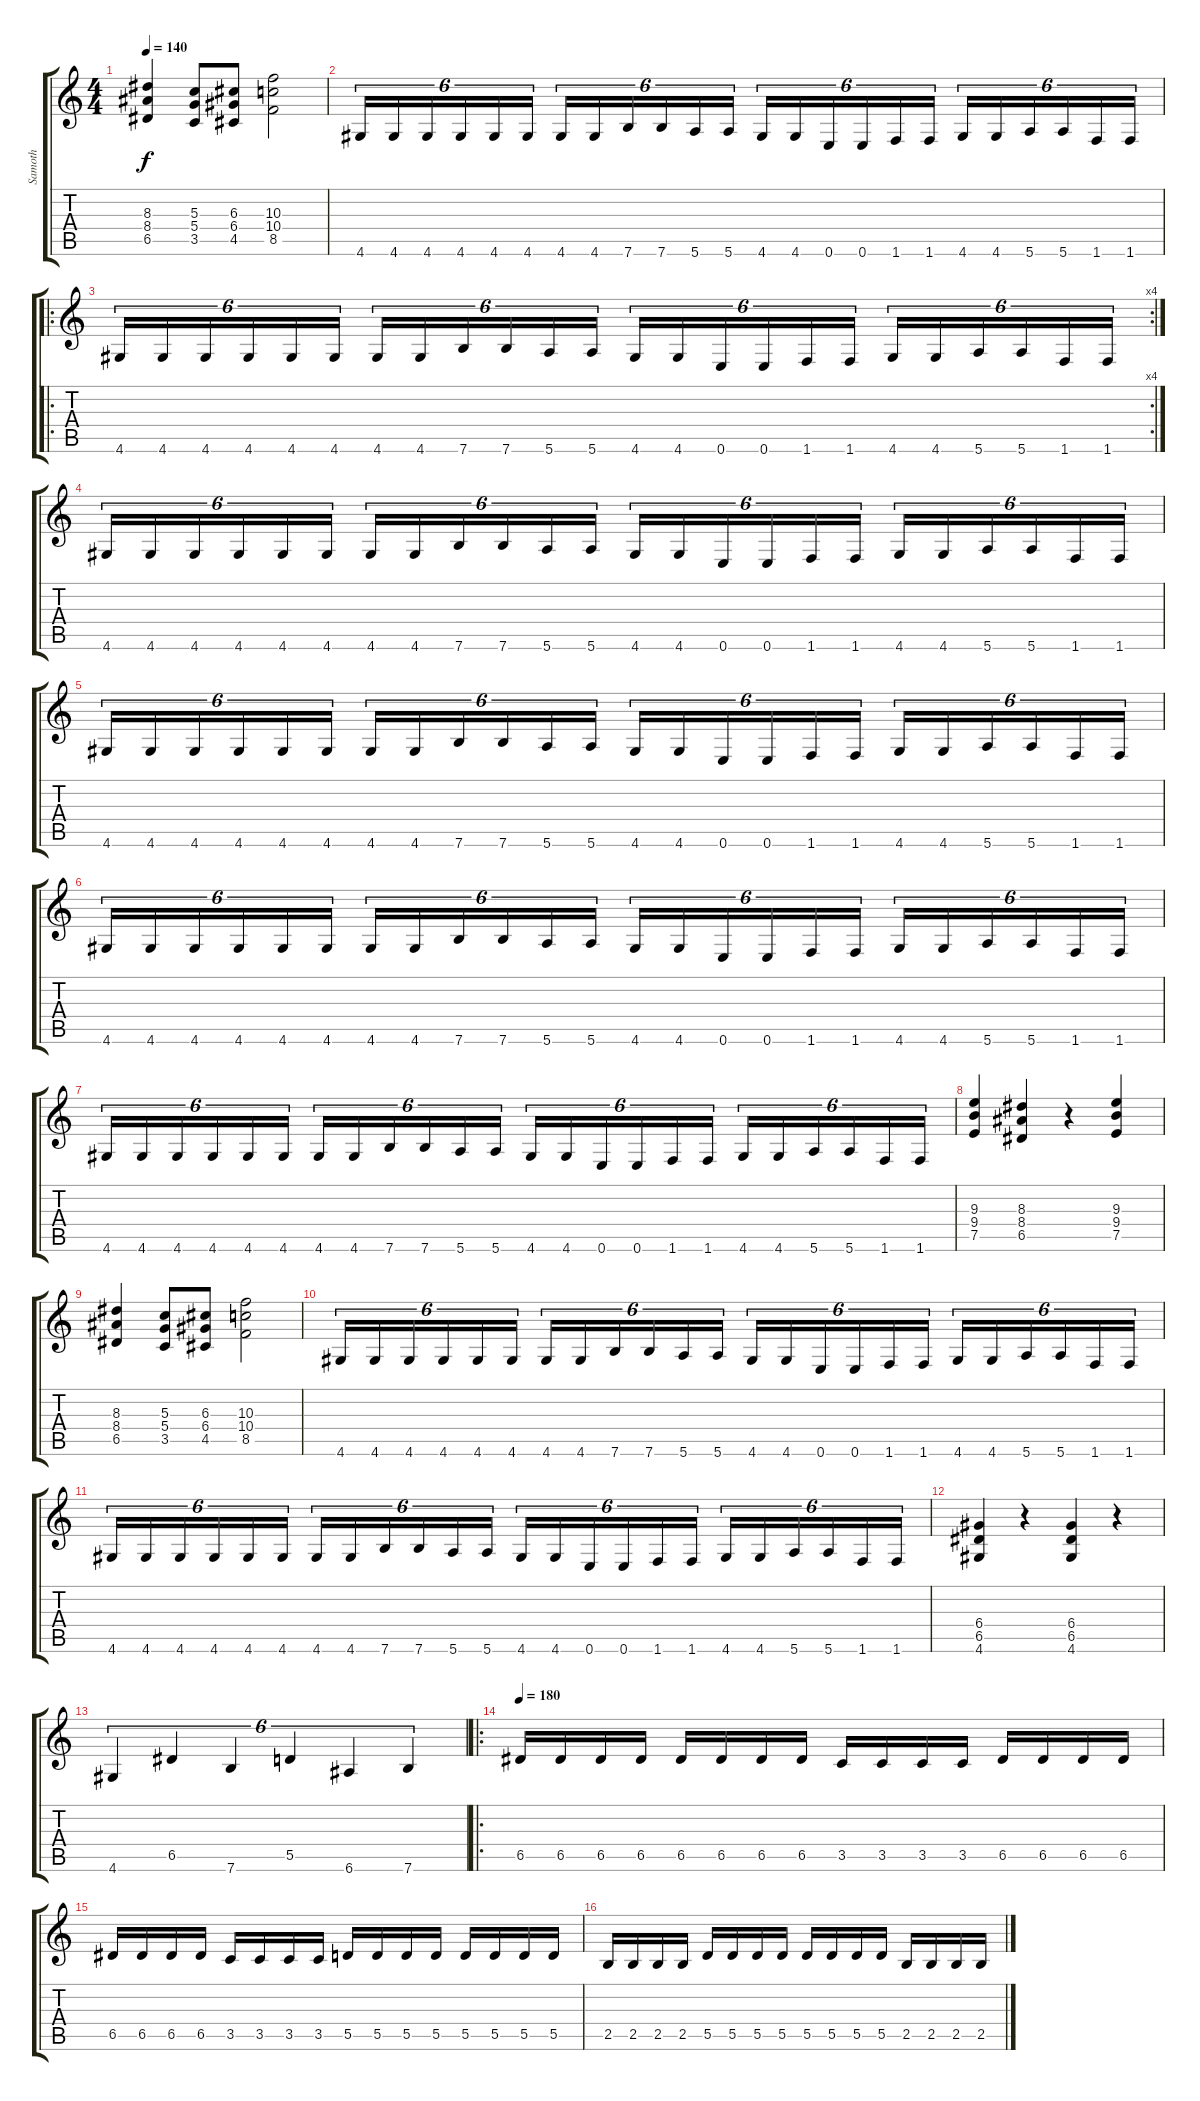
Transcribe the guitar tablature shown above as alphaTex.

\track ("Samoth" "Samoth") {instrument distortionguitar}
\staff {score tabs}
\tuning (E4 B3 G3 D3 A2 E2) {hide}
\ts (4 4)
\tempo 140
\clef g2
\ks c
(8.3 8.4 6.5).4{dy f} (5.3 5.4 3.5).8 (6.3 6.4 4.5).8 (10.3 10.4 8.5).2 |
4.6.16{tu (6 4)} 4.6.16{tu (6 4)} 4.6.16{tu (6 4)} 4.6.16{tu (6 4)} 4.6.16{tu (6 4)} 4.6.16{tu (6 4)} 4.6.16{tu (6 4)} 4.6.16{tu (6 4)} 7.6.16{tu (6 4)} 7.6.16{tu (6 4)} 5.6.16{tu (6 4)} 5.6.16{tu (6 4)} 4.6.16{tu (6 4)} 4.6.16{tu (6 4)} 0.6.16{tu (6 4)} 0.6.16{tu (6 4)} 1.6.16{tu (6 4)} 1.6.16{tu (6 4)} 4.6.16{tu (6 4)} 4.6.16{tu (6 4)} 5.6.16{tu (6 4)} 5.6.16{tu (6 4)} 1.6.16{tu (6 4)} 1.6.16{tu (6 4)} |
\ro
\rc 4
4.6.16{tu (6 4)} 4.6.16{tu (6 4)} 4.6.16{tu (6 4)} 4.6.16{tu (6 4)} 4.6.16{tu (6 4)} 4.6.16{tu (6 4)} 4.6.16{tu (6 4)} 4.6.16{tu (6 4)} 7.6.16{tu (6 4)} 7.6.16{tu (6 4)} 5.6.16{tu (6 4)} 5.6.16{tu (6 4)} 4.6.16{tu (6 4)} 4.6.16{tu (6 4)} 0.6.16{tu (6 4)} 0.6.16{tu (6 4)} 1.6.16{tu (6 4)} 1.6.16{tu (6 4)} 4.6.16{tu (6 4)} 4.6.16{tu (6 4)} 5.6.16{tu (6 4)} 5.6.16{tu (6 4)} 1.6.16{tu (6 4)} 1.6.16{tu (6 4)} |
4.6.16{tu (6 4)} 4.6.16{tu (6 4)} 4.6.16{tu (6 4)} 4.6.16{tu (6 4)} 4.6.16{tu (6 4)} 4.6.16{tu (6 4)} 4.6.16{tu (6 4)} 4.6.16{tu (6 4)} 7.6.16{tu (6 4)} 7.6.16{tu (6 4)} 5.6.16{tu (6 4)} 5.6.16{tu (6 4)} 4.6.16{tu (6 4)} 4.6.16{tu (6 4)} 0.6.16{tu (6 4)} 0.6.16{tu (6 4)} 1.6.16{tu (6 4)} 1.6.16{tu (6 4)} 4.6.16{tu (6 4)} 4.6.16{tu (6 4)} 5.6.16{tu (6 4)} 5.6.16{tu (6 4)} 1.6.16{tu (6 4)} 1.6.16{tu (6 4)} |
4.6.16{tu (6 4)} 4.6.16{tu (6 4)} 4.6.16{tu (6 4)} 4.6.16{tu (6 4)} 4.6.16{tu (6 4)} 4.6.16{tu (6 4)} 4.6.16{tu (6 4)} 4.6.16{tu (6 4)} 7.6.16{tu (6 4)} 7.6.16{tu (6 4)} 5.6.16{tu (6 4)} 5.6.16{tu (6 4)} 4.6.16{tu (6 4)} 4.6.16{tu (6 4)} 0.6.16{tu (6 4)} 0.6.16{tu (6 4)} 1.6.16{tu (6 4)} 1.6.16{tu (6 4)} 4.6.16{tu (6 4)} 4.6.16{tu (6 4)} 5.6.16{tu (6 4)} 5.6.16{tu (6 4)} 1.6.16{tu (6 4)} 1.6.16{tu (6 4)} |
4.6.16{tu (6 4)} 4.6.16{tu (6 4)} 4.6.16{tu (6 4)} 4.6.16{tu (6 4)} 4.6.16{tu (6 4)} 4.6.16{tu (6 4)} 4.6.16{tu (6 4)} 4.6.16{tu (6 4)} 7.6.16{tu (6 4)} 7.6.16{tu (6 4)} 5.6.16{tu (6 4)} 5.6.16{tu (6 4)} 4.6.16{tu (6 4)} 4.6.16{tu (6 4)} 0.6.16{tu (6 4)} 0.6.16{tu (6 4)} 1.6.16{tu (6 4)} 1.6.16{tu (6 4)} 4.6.16{tu (6 4)} 4.6.16{tu (6 4)} 5.6.16{tu (6 4)} 5.6.16{tu (6 4)} 1.6.16{tu (6 4)} 1.6.16{tu (6 4)} |
4.6.16{tu (6 4)} 4.6.16{tu (6 4)} 4.6.16{tu (6 4)} 4.6.16{tu (6 4)} 4.6.16{tu (6 4)} 4.6.16{tu (6 4)} 4.6.16{tu (6 4)} 4.6.16{tu (6 4)} 7.6.16{tu (6 4)} 7.6.16{tu (6 4)} 5.6.16{tu (6 4)} 5.6.16{tu (6 4)} 4.6.16{tu (6 4)} 4.6.16{tu (6 4)} 0.6.16{tu (6 4)} 0.6.16{tu (6 4)} 1.6.16{tu (6 4)} 1.6.16{tu (6 4)} 4.6.16{tu (6 4)} 4.6.16{tu (6 4)} 5.6.16{tu (6 4)} 5.6.16{tu (6 4)} 1.6.16{tu (6 4)} 1.6.16{tu (6 4)} |
(9.3 9.4 7.5).4 (8.3 8.4 6.5).4 r.4 (9.3 9.4 7.5).4 |
(8.3 8.4 6.5).4 (5.3 5.4 3.5).8 (6.3 6.4 4.5).8 (10.3 10.4 8.5).2 |
4.6.16{tu (6 4)} 4.6.16{tu (6 4)} 4.6.16{tu (6 4)} 4.6.16{tu (6 4)} 4.6.16{tu (6 4)} 4.6.16{tu (6 4)} 4.6.16{tu (6 4)} 4.6.16{tu (6 4)} 7.6.16{tu (6 4)} 7.6.16{tu (6 4)} 5.6.16{tu (6 4)} 5.6.16{tu (6 4)} 4.6.16{tu (6 4)} 4.6.16{tu (6 4)} 0.6.16{tu (6 4)} 0.6.16{tu (6 4)} 1.6.16{tu (6 4)} 1.6.16{tu (6 4)} 4.6.16{tu (6 4)} 4.6.16{tu (6 4)} 5.6.16{tu (6 4)} 5.6.16{tu (6 4)} 1.6.16{tu (6 4)} 1.6.16{tu (6 4)} |
4.6.16{tu (6 4)} 4.6.16{tu (6 4)} 4.6.16{tu (6 4)} 4.6.16{tu (6 4)} 4.6.16{tu (6 4)} 4.6.16{tu (6 4)} 4.6.16{tu (6 4)} 4.6.16{tu (6 4)} 7.6.16{tu (6 4)} 7.6.16{tu (6 4)} 5.6.16{tu (6 4)} 5.6.16{tu (6 4)} 4.6.16{tu (6 4)} 4.6.16{tu (6 4)} 0.6.16{tu (6 4)} 0.6.16{tu (6 4)} 1.6.16{tu (6 4)} 1.6.16{tu (6 4)} 4.6.16{tu (6 4)} 4.6.16{tu (6 4)} 5.6.16{tu (6 4)} 5.6.16{tu (6 4)} 1.6.16{tu (6 4)} 1.6.16{tu (6 4)} |
(6.4 6.5 4.6).4 r.4 (6.4 6.5 4.6).4 r.4 |
4.6.4{tu (6 4)} 6.5.4{tu (6 4)} 7.6.4{tu (6 4)} 5.5.4{tu (6 4)} 6.6.4{tu (6 4)} 7.6.4{tu (6 4)} |
\ro
\tempo 180
6.5.16 6.5.16 6.5.16 6.5.16 6.5.16 6.5.16 6.5.16 6.5.16 3.5.16 3.5.16 3.5.16 3.5.16 6.5.16 6.5.16 6.5.16 6.5.16 |
6.5.16 6.5.16 6.5.16 6.5.16 3.5.16 3.5.16 3.5.16 3.5.16 5.5.16 5.5.16 5.5.16 5.5.16 5.5.16 5.5.16 5.5.16 5.5.16 |
2.5.16 2.5.16 2.5.16 2.5.16 5.5.16 5.5.16 5.5.16 5.5.16 5.5.16 5.5.16 5.5.16 5.5.16 2.5.16 2.5.16 2.5.16 2.5.16
